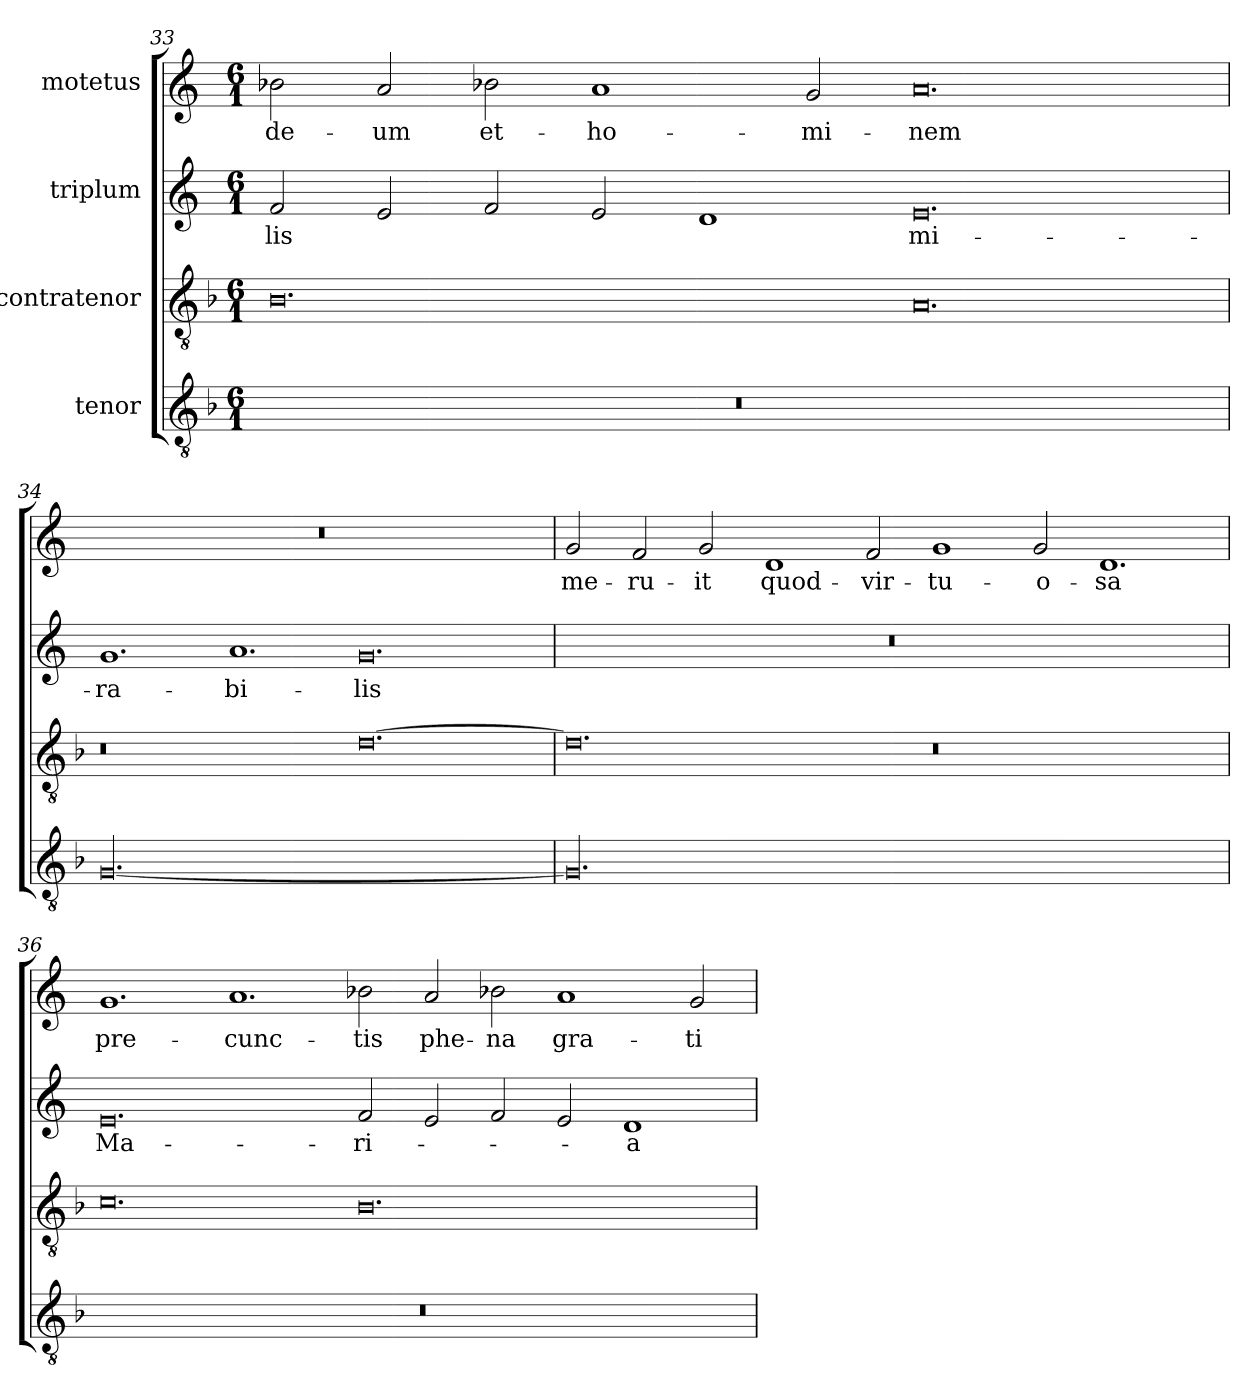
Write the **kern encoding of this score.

**kern	**kern	**kern	**text	**kern	**text
*part4	*part3	*part2	*part2	*part1	*part1
*staff4	*staff3	*staff2	*staff2	*staff1	*staff1
*I"tenor	*I"contratenor	*I"triplum	*	*I"motetus	*
*clefGv2	*clefGv2	*clefG2	*	*clefG2	*
*k[b-]	*k[b-]	*k[]	*	*k[]	*
*F:	*F:	*C:	*	*C:	*
*M6/1	*M6/1	*M6/1	*	*M6/1	*
=33	=33	=33	=33	=33	=33
00.r	0.B-\	2f/	-lis	2b-X\	de-
.	.	2e/	.	2a/	-um
.	.	2f/	.	2b-X\	et-
.	.	2e/	.	1a/	ho-
.	.	1d/	.	.	.
.	.	.	.	2g/	-mi-
.	0.A/	0.e/	mi-	0.a/	-nem
!!LO:PB:g=z
=34	=34	=34	=34	=34	=34
[00.G/	0.r	1.g/	-ra-	00.r	.
.	.	1.a/	-bi-	.	.
.	[0.d\	0.g/	-lis	.	.
=35	=35	=35	=35	=35	=35
00.G/]	0.d\]	00.r	.	2g/	me-
.	.	.	.	2f/	-ru-
.	.	.	.	2g/	-it
.	.	.	.	1d/	quod-
.	.	.	.	2f/	vir-
.	0.r	.	.	1g/	-tu-
.	.	.	.	2g/	-o-
.	.	.	.	1.d/	-sa
=36	=36	=36	=36	=36	=36
00.r	0.c\	0.e/	Ma-	1.g/	pre-
.	.	.	.	1.a/	-cunc-
.	0.B-\	2f/	-ri-	2b-X\	-tis
.	.	2e/	.	2a/	phe-
.	.	2f/	.	2b-X\	-na
.	.	2e/	.	1a/	gra-
.	.	1d/	-a	.	.
.	.	.	.	2g/	-ti-
=	=	=	=	=	=
*-	*-	*-	*-	*-	*-
